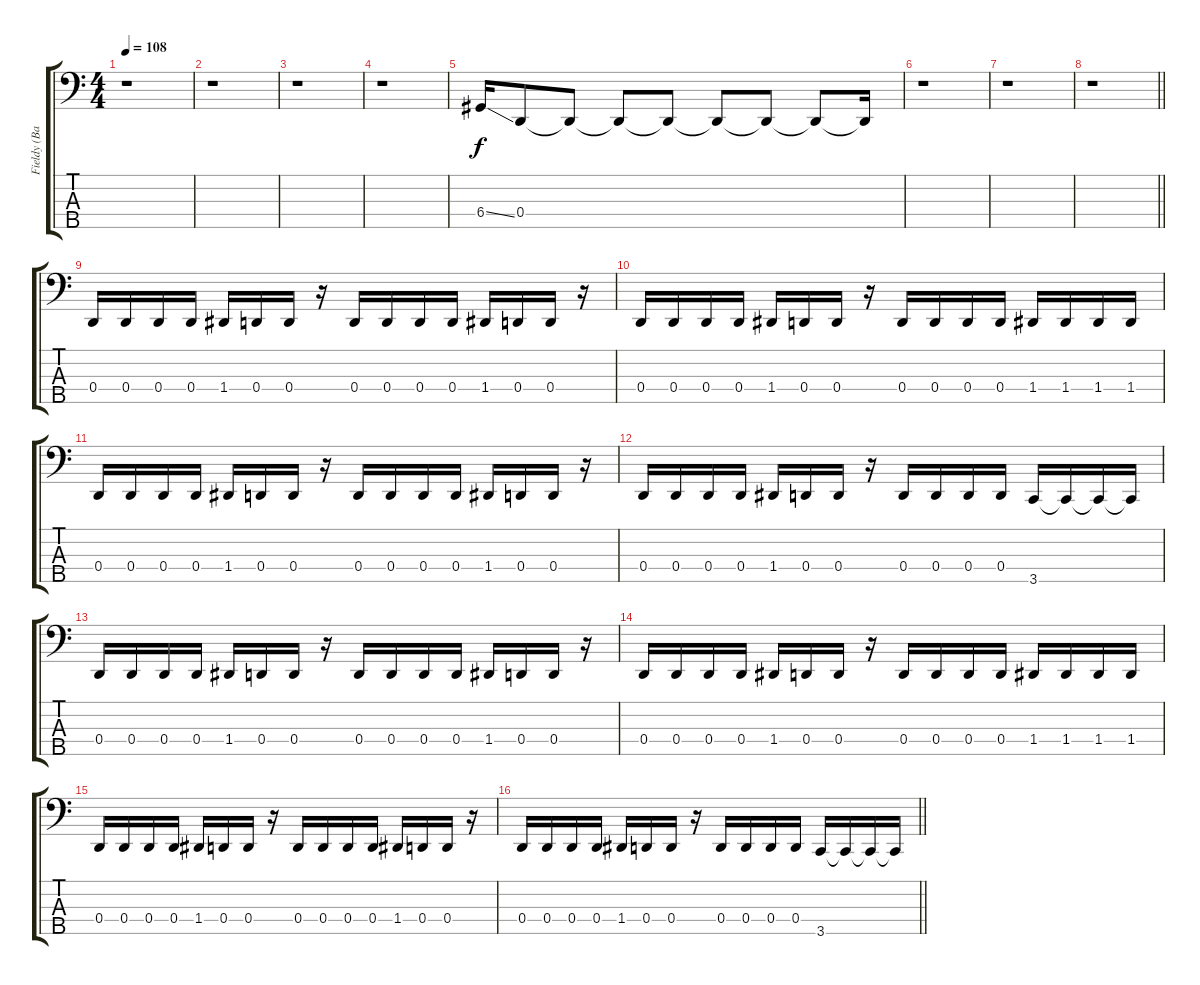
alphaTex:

\track ("Fieldy (Bass)" "Fieldy (Ba") {instrument slapbass1}
\staff {score tabs}
\tuning (F2 C2 G1 D1 A0) {hide}
\ts (4 4)
\section ("" "")
\tempo 108
\clef f4
\ks c
r.1{dy f} |
r.1 |
r.1 |
r.1 |
6.4{ss}.16{volume 13 instrument electricbassfinger} 0.4.8 0.4{t}.8 0.4{t}.8 0.4{t}.8 0.4{t}.8 0.4{t}.8 0.4{t}.8 0.4{t}.16 |
r.1 |
r.1 |
\barLineRight lightlight
r.1 |
\section ("" "")
0.4.16{volume 16 instrument slapbass1} 0.4.16 0.4.16 0.4.16 1.4.16 0.4.16 0.4.16 r.16 0.4.16 0.4.16 0.4.16 0.4.16 1.4.16 0.4.16 0.4.16 r.16 |
0.4.16 0.4.16 0.4.16 0.4.16 1.4.16 0.4.16 0.4.16 r.16 0.4.16 0.4.16 0.4.16 0.4.16 1.4.16 1.4.16 1.4.16 1.4.16 |
0.4.16 0.4.16 0.4.16 0.4.16 1.4.16 0.4.16 0.4.16 r.16 0.4.16 0.4.16 0.4.16 0.4.16 1.4.16 0.4.16 0.4.16 r.16 |
0.4.16 0.4.16 0.4.16 0.4.16 1.4.16 0.4.16 0.4.16 r.16 0.4.16 0.4.16 0.4.16 0.4.16 3.5.16 3.5{t}.16 3.5{t}.16 3.5{t}.16 |
0.4.16 0.4.16 0.4.16 0.4.16 1.4.16 0.4.16 0.4.16 r.16 0.4.16 0.4.16 0.4.16 0.4.16 1.4.16 0.4.16 0.4.16 r.16 |
0.4.16 0.4.16 0.4.16 0.4.16 1.4.16 0.4.16 0.4.16 r.16 0.4.16 0.4.16 0.4.16 0.4.16 1.4.16 1.4.16 1.4.16 1.4.16 |
0.4.16 0.4.16 0.4.16 0.4.16 1.4.16 0.4.16 0.4.16 r.16 0.4.16 0.4.16 0.4.16 0.4.16 1.4.16 0.4.16 0.4.16 r.16 |
\barLineRight lightlight
0.4.16 0.4.16 0.4.16 0.4.16 1.4.16 0.4.16 0.4.16 r.16 0.4.16 0.4.16 0.4.16 0.4.16 3.5.16 3.5{t}.16 3.5{t}.16 3.5{t}.16
